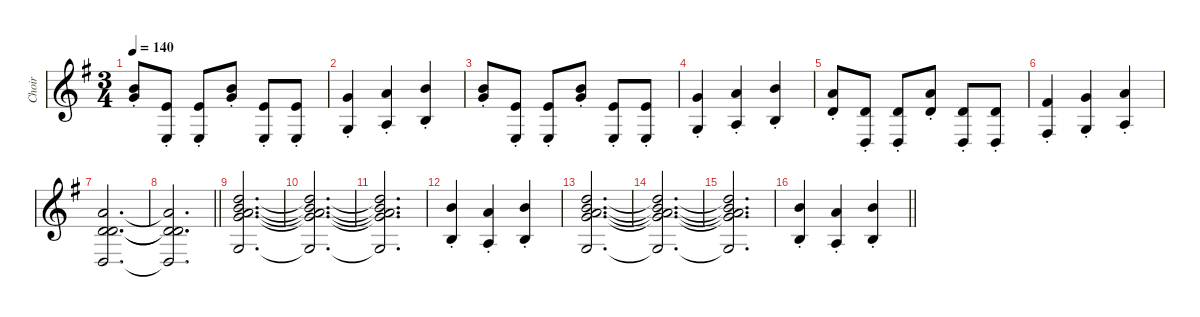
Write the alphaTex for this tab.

\defaultSystemsLayout 8
\hideDynamics
\bracketExtendMode groupsimilarinstruments
\firstSystemTrackNameMode fullname
\otherSystemsTrackNameOrientation horizontal
\track ("Choir" "chr.") {defaultSystemsLayout 8 instrument choiraahs}
\staff {score}
\tuning (E4 B3 G3 D3 A2 E2)
\ts (3 4)
\tempo 140
\clef g2
\ks g
(7.1{st acc forcenatural} 8.2{st acc forcenatural}).8{dy f beam Up} (9.3{st acc forcenatural} 7.5{st acc forcenatural}).8{beam Up} (9.3{st acc forcenatural} 7.5{st acc forcenatural}).8{beam Up} (7.1{st acc forcenatural} 8.2{st acc forcenatural}).8{beam Up} (9.3{st acc forcenatural} 7.5{st acc forcenatural}).8{beam Up} (9.3{st acc forcenatural} 7.5{st acc forcenatural}).8{beam Up} |
(8.2{st acc forcenatural} 5.4{st acc forcenatural}).4{beam Up} (10.2{st acc forcenatural} 7.4{st acc forcenatural}).4{beam Up} (12.2{st acc forcenatural} 9.4{st acc forcenatural}).4{beam Up} |
(7.1{st acc forcenatural} 8.2{st acc forcenatural}).8{beam Up} (9.3{st acc forcenatural} 7.5{st acc forcenatural}).8{beam Up} (9.3{st acc forcenatural} 7.5{st acc forcenatural}).8{beam Up} (7.1{st acc forcenatural} 8.2{st acc forcenatural}).8{beam Up} (9.3{st acc forcenatural} 7.5{st acc forcenatural}).8{beam Up} (9.3{st acc forcenatural} 7.5{st acc forcenatural}).8{beam Up} |
(8.2{st acc forcenatural} 5.4{st acc forcenatural}).4{beam Up} (10.2{st acc forcenatural} 7.4{st acc forcenatural}).4{beam Up} (12.2{st acc forcenatural} 9.4{st acc forcenatural}).4{beam Up} |
(5.1{st acc forcenatural} 3.2{st acc forcenatural}).8{beam Up} (7.3{st acc forcenatural} 5.5{st acc forcenatural}).8{beam Up} (7.3{st acc forcenatural} 5.5{st acc forcenatural}).8{beam Up} (5.1{st acc forcenatural} 3.2{st acc forcenatural}).8{beam Up} (7.3{st acc forcenatural} 5.5{st acc forcenatural}).8{beam Up} (7.3{st acc forcenatural} 5.5{st acc forcenatural}).8{beam Up} |
(11.3{st acc #} 9.5{st acc #}).4{beam Up} (12.3{st acc forcenatural} 10.5{st acc forcenatural}).4{beam Up} (14.3{st acc forcenatural} 12.5{st acc forcenatural}).4{beam Up} |
(5.1{acc forcenatural} 3.2{acc forcenatural} 7.3{acc forcenatural} 5.5{acc forcenatural}).2{d beam Up} |
\barLineRight lightlight
(5.1{t acc forcenatural} 3.2{t acc forcenatural} 7.3{t acc forcenatural} 5.5{t acc forcenatural}).2{d beam Up} |
(10.1{acc forcenatural} 10.2{acc forcenatural} 12.3{acc forcenatural} 21.4{acc forcenatural} 10.5{acc forcenatural}).2{d beam Up} |
(10.1{t acc forcenatural} 10.2{t acc forcenatural} 12.3{t acc forcenatural} 21.4{t acc forcenatural} 10.5{t acc forcenatural}).2{d beam Up} |
(10.1{t acc forcenatural} 10.2{t acc forcenatural} 12.3{t acc forcenatural} 21.4{t acc forcenatural} 10.5{t acc forcenatural}).2{d beam Up} |
(12.2{st acc forcenatural} 9.4{st acc forcenatural}).4{beam Up} (10.2{st acc forcenatural} 7.4{st acc forcenatural}).4{beam Up} (12.2{st acc forcenatural} 9.4{st acc forcenatural}).4{beam Up} |
(10.1{acc forcenatural} 10.2{acc forcenatural} 12.3{acc forcenatural} 21.4{acc forcenatural} 10.5{acc forcenatural}).2{d beam Up} |
(10.1{t acc forcenatural} 10.2{t acc forcenatural} 12.3{t acc forcenatural} 21.4{t acc forcenatural} 10.5{t acc forcenatural}).2{d beam Up} |
(10.1{t acc forcenatural} 10.2{t acc forcenatural} 12.3{t acc forcenatural} 21.4{t acc forcenatural} 10.5{t acc forcenatural}).2{d beam Up} |
\barLineRight lightlight
(12.2{st acc forcenatural} 9.4{st acc forcenatural}).4{beam Up} (10.2{st acc forcenatural} 7.4{st acc forcenatural}).4{beam Up} (12.2{st acc forcenatural} 9.4{st acc forcenatural}).4{beam Up}
